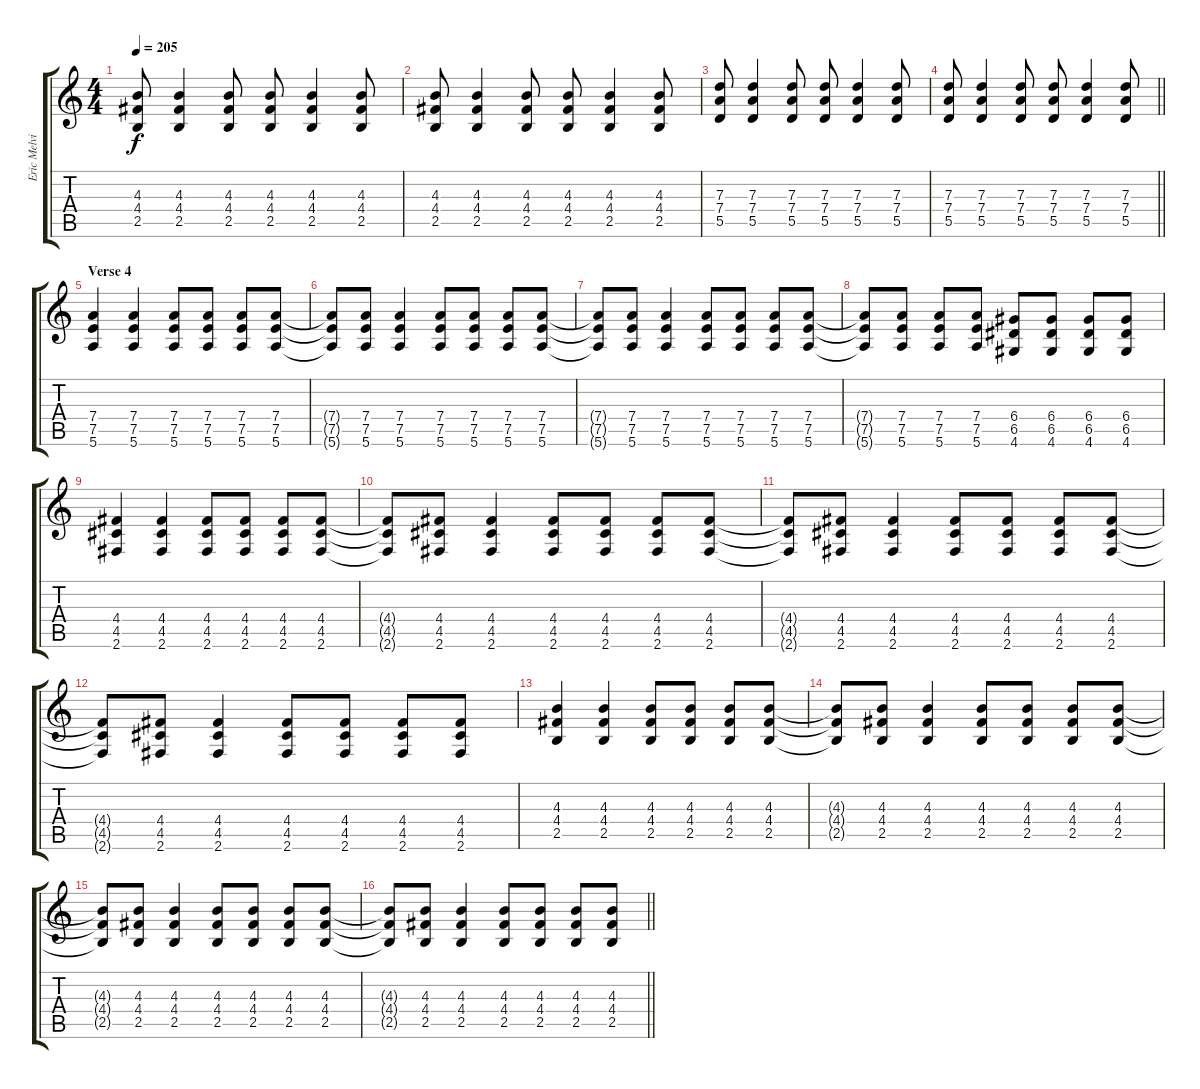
\track ("Eric Melvin" "Eric Melvi") {instrument overdrivenguitar}
\staff {score tabs}
\tuning (E4 B3 G3 D3 A2 E2) {hide}
\ts (4 4)
\tempo 205
\clef g2
\ks c
(4.3 4.4 2.5).8{dy f} (4.3 4.4 2.5).4 (4.3 4.4 2.5).8 (4.3 4.4 2.5).8 (4.3 4.4 2.5).4 (4.3 4.4 2.5).8 |
(4.3 4.4 2.5).8 (4.3 4.4 2.5).4 (4.3 4.4 2.5).8 (4.3 4.4 2.5).8 (4.3 4.4 2.5).4 (4.3 4.4 2.5).8 |
(7.3 7.4 5.5).8 (7.3 7.4 5.5).4 (7.3 7.4 5.5).8 (7.3 7.4 5.5).8 (7.3 7.4 5.5).4 (7.3 7.4 5.5).8 |
\barLineRight lightlight
(7.3 7.4 5.5).8 (7.3 7.4 5.5).4 (7.3 7.4 5.5).8 (7.3 7.4 5.5).8 (7.3 7.4 5.5).4 (7.3 7.4 5.5).8 |
\section ("" "Verse 4")
(7.4 7.5 5.6).4 (7.4 7.5 5.6).4 (7.4 7.5 5.6).8 (7.4 7.5 5.6).8 (7.4 7.5 5.6).8 (7.4 7.5 5.6).8 |
(7.4{t} 7.5{t} 5.6{t}).8 (7.4 7.5 5.6).8 (7.4 7.5 5.6).4 (7.4 7.5 5.6).8 (7.4 7.5 5.6).8 (7.4 7.5 5.6).8 (7.4 7.5 5.6).8 |
(7.4{t} 7.5{t} 5.6{t}).8 (7.4 7.5 5.6).8 (7.4 7.5 5.6).4 (7.4 7.5 5.6).8 (7.4 7.5 5.6).8 (7.4 7.5 5.6).8 (7.4 7.5 5.6).8 |
(7.4{t} 7.5{t} 5.6{t}).8 (7.4 7.5 5.6).8 (7.4 7.5 5.6).8 (7.4 7.5 5.6).8 (6.4 6.5 4.6).8 (6.4 6.5 4.6).8 (6.4 6.5 4.6).8 (6.4 6.5 4.6).8 |
(4.4 4.5 2.6).4 (4.4 4.5 2.6).4 (4.4 4.5 2.6).8 (4.4 4.5 2.6).8 (4.4 4.5 2.6).8 (4.4 4.5 2.6).8 |
(4.4{t} 4.5{t} 2.6{t}).8 (4.4 4.5 2.6).8 (4.4 4.5 2.6).4 (4.4 4.5 2.6).8 (4.4 4.5 2.6).8 (4.4 4.5 2.6).8 (4.4 4.5 2.6).8 |
(4.4{t} 4.5{t} 2.6{t}).8 (4.4 4.5 2.6).8 (4.4 4.5 2.6).4 (4.4 4.5 2.6).8 (4.4 4.5 2.6).8 (4.4 4.5 2.6).8 (4.4 4.5 2.6).8 |
(4.4{t} 4.5{t} 2.6{t}).8 (4.4 4.5 2.6).8 (4.4 4.5 2.6).4 (4.4 4.5 2.6).8 (4.4 4.5 2.6).8 (4.4 4.5 2.6).8 (4.4 4.5 2.6).8 |
(4.3 4.4 2.5).4 (4.3 4.4 2.5).4 (4.3 4.4 2.5).8 (4.3 4.4 2.5).8 (4.3 4.4 2.5).8 (4.3 4.4 2.5).8 |
(4.3{t} 4.4{t} 2.5{t}).8 (4.3 4.4 2.5).8 (4.3 4.4 2.5).4 (4.3 4.4 2.5).8 (4.3 4.4 2.5).8 (4.3 4.4 2.5).8 (4.3 4.4 2.5).8 |
(4.3{t} 4.4{t} 2.5{t}).8 (4.3 4.4 2.5).8 (4.3 4.4 2.5).4 (4.3 4.4 2.5).8 (4.3 4.4 2.5).8 (4.3 4.4 2.5).8 (4.3 4.4 2.5).8 |
\barLineRight lightlight
(4.3{t} 4.4{t} 2.5{t}).8 (4.3 4.4 2.5).8 (4.3 4.4 2.5).4 (4.3 4.4 2.5).8 (4.3 4.4 2.5).8 (4.3 4.4 2.5).8 (4.3 4.4 2.5).8
